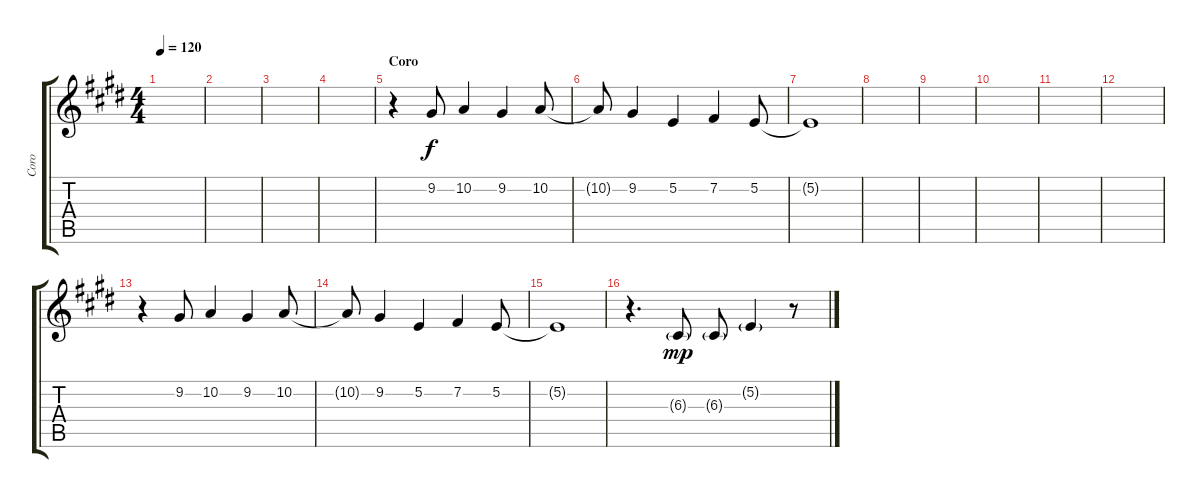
\track ("Coro" "Coro") {instrument synthvoice}
\staff {score tabs}
\tuning (E4 B3 G3 D3 A2 E2) {hide}
\ts (4 4)
\tempo 120
\clef g2
\ks e
|
|
|
|
\section ("" "Coro")
r.4 9.2.8 10.2.4 9.2.4 10.2.8 |
10.2{t}.8 9.2.4 5.2.4 7.2.4 5.2.8 |
5.2{t}.1 |
|
|
|
|
|
r.4 9.2.8 10.2.4 9.2.4 10.2.8 |
10.2{t}.8 9.2.4 5.2.4 7.2.4 5.2.8 |
5.2{t}.1 |
r.4{d} 6.3{g}.8{dy mp} 6.3{g}.8 5.2{g}.4 r.8
